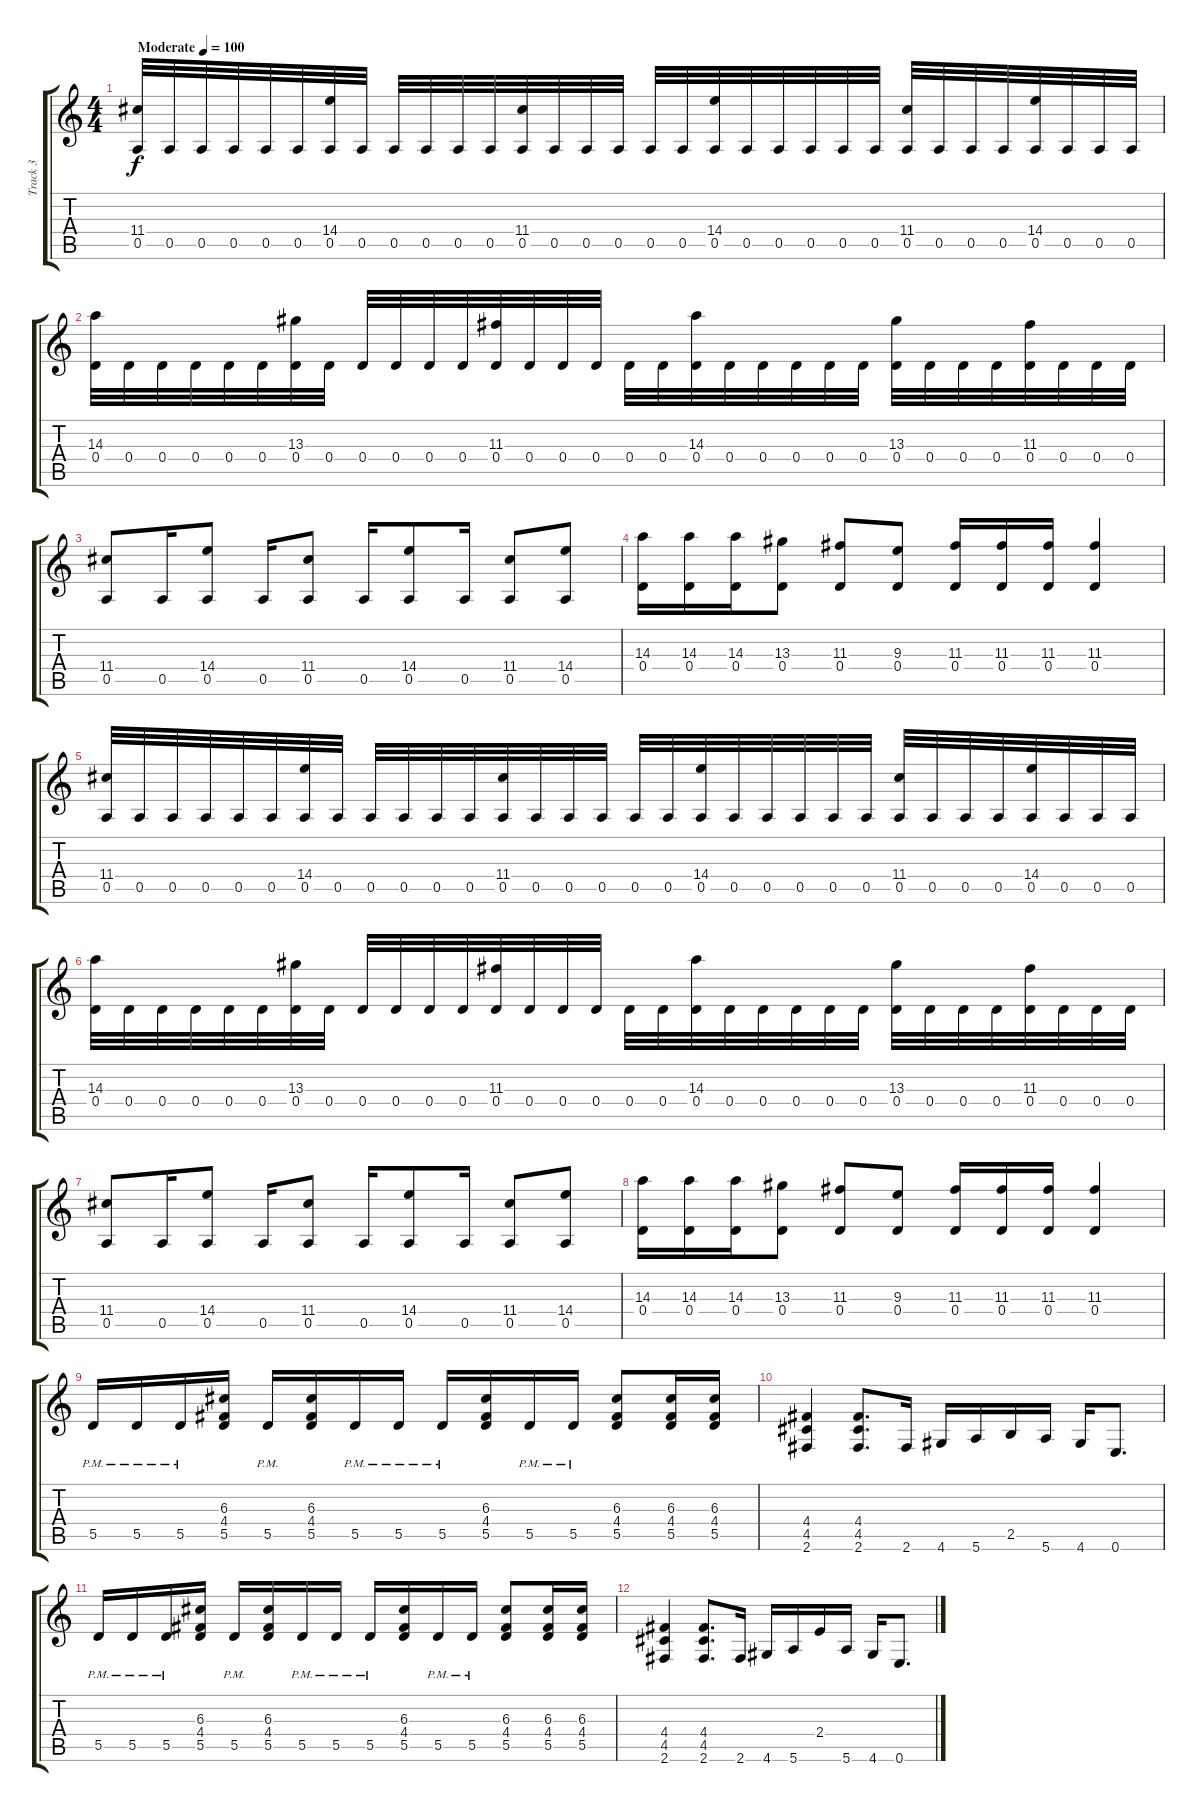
\track ("Track 3" "Track 3") {instrument distortionguitar}
\staff {score tabs}
\tuning (E4 B3 G3 D3 A2 E2) {hide}
\ts (4 4)
\tempo (100 "Moderate")
\clef g2
\ks c
(11.4 0.5).32{dy f instrument distortionguitar} 0.5.32 0.5.32 0.5.32 0.5.32 0.5.32 (14.4 0.5).32 0.5.32 0.5.32 0.5.32 0.5.32 0.5.32 (11.4 0.5).32 0.5.32 0.5.32 0.5.32 0.5.32 0.5.32 (14.4 0.5).32 0.5.32 0.5.32 0.5.32 0.5.32 0.5.32 (11.4 0.5).32 0.5.32 0.5.32 0.5.32 (14.4 0.5).32 0.5.32 0.5.32 0.5.32 |
(14.3 0.4).32 0.4.32 0.4.32 0.4.32 0.4.32 0.4.32 (13.3 0.4).32 0.4.32 0.4.32 0.4.32 0.4.32 0.4.32 (11.3 0.4).32 0.4.32 0.4.32 0.4.32 0.4.32 0.4.32 (14.3 0.4).32 0.4.32 0.4.32 0.4.32 0.4.32 0.4.32 (13.3 0.4).32 0.4.32 0.4.32 0.4.32 (11.3 0.4).32 0.4.32 0.4.32 0.4.32 |
(11.4 0.5).8 0.5.16 (14.4 0.5).8 0.5.16 (11.4 0.5).8 0.5.16 (14.4 0.5).8 0.5.16 (11.4 0.5).8 (14.4 0.5).8 |
(14.3 0.4).16 (14.3 0.4).16 (14.3 0.4).16 (13.3 0.4).8 (11.3 0.4).8 (9.3 0.4).8 (11.3 0.4).16 (11.3 0.4).16 (11.3 0.4).16 (11.3 0.4).4 |
(11.4 0.5).32 0.5.32 0.5.32 0.5.32 0.5.32 0.5.32 (14.4 0.5).32 0.5.32 0.5.32 0.5.32 0.5.32 0.5.32 (11.4 0.5).32 0.5.32 0.5.32 0.5.32 0.5.32 0.5.32 (14.4 0.5).32 0.5.32 0.5.32 0.5.32 0.5.32 0.5.32 (11.4 0.5).32 0.5.32 0.5.32 0.5.32 (14.4 0.5).32 0.5.32 0.5.32 0.5.32 |
(14.3 0.4).32 0.4.32 0.4.32 0.4.32 0.4.32 0.4.32 (13.3 0.4).32 0.4.32 0.4.32 0.4.32 0.4.32 0.4.32 (11.3 0.4).32 0.4.32 0.4.32 0.4.32 0.4.32 0.4.32 (14.3 0.4).32 0.4.32 0.4.32 0.4.32 0.4.32 0.4.32 (13.3 0.4).32 0.4.32 0.4.32 0.4.32 (11.3 0.4).32 0.4.32 0.4.32 0.4.32 |
(11.4 0.5).8 0.5.16 (14.4 0.5).8 0.5.16 (11.4 0.5).8 0.5.16 (14.4 0.5).8 0.5.16 (11.4 0.5).8 (14.4 0.5).8 |
(14.3 0.4).16 (14.3 0.4).16 (14.3 0.4).16 (13.3 0.4).8 (11.3 0.4).8 (9.3 0.4).8 (11.3 0.4).16 (11.3 0.4).16 (11.3 0.4).16 (11.3 0.4).4 |
5.5{pm}.16 5.5{pm}.16 5.5{pm}.16 (6.3 4.4 5.5).16 5.5{pm}.16 (6.3 4.4 5.5).16 5.5{pm}.16 5.5{pm}.16 5.5{pm}.16 (6.3 4.4 5.5).16 5.5{pm}.16 5.5{pm}.16 (6.3 4.4 5.5).8 (6.3 4.4 5.5).16 (6.3 4.4 5.5).16 |
(4.4 4.5 2.6).4 (4.4 4.5 2.6).8{d} 2.6.16 4.6.16 5.6.16 2.5.16 5.6.16 4.6.16 0.6.8{d} |
5.5{pm}.16 5.5{pm}.16 5.5{pm}.16 (6.3 4.4 5.5).16 5.5{pm}.16 (6.3 4.4 5.5).16 5.5{pm}.16 5.5{pm}.16 5.5{pm}.16 (6.3 4.4 5.5).16 5.5{pm}.16 5.5{pm}.16 (6.3 4.4 5.5).8 (6.3 4.4 5.5).16 (6.3 4.4 5.5).16 |
(4.4 4.5 2.6).4 (4.4 4.5 2.6).8{d} 2.6.16 4.6.16 5.6.16 2.4.16 5.6.16 4.6.16 0.6.8{d}
